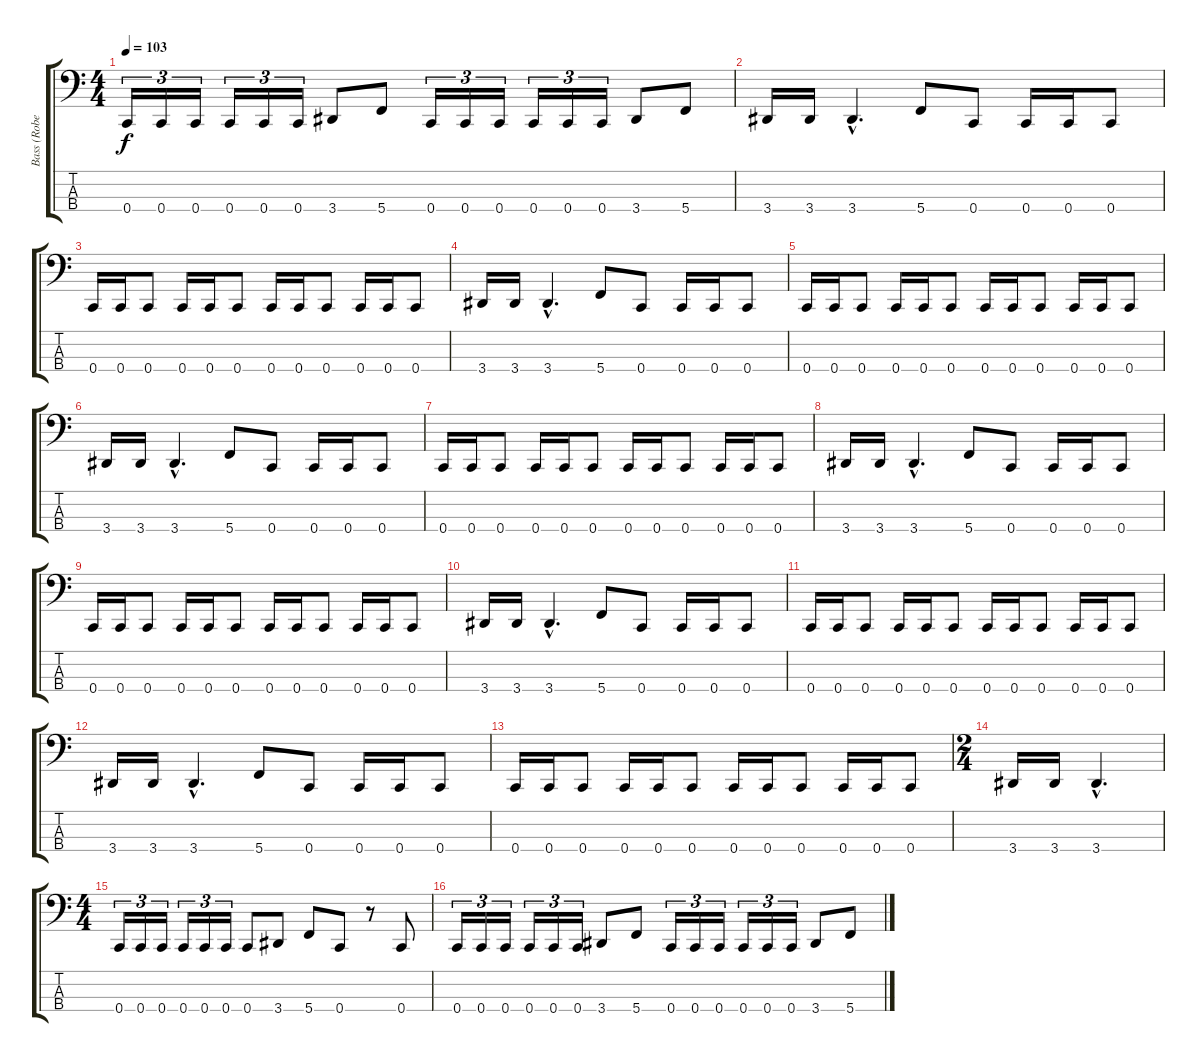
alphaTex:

\track ("Bass (Robert)" "Bass (Robe") {instrument electricbassfinger}
\staff {score tabs}
\tuning (F2 C2 G1 C1) {hide}
\ts (4 4)
\tempo 103
\clef f4
\ks c
0.4.16{tu (3 2) dy f} 0.4.16{tu (3 2)} 0.4.16{tu (3 2)} 0.4.16{tu (3 2)} 0.4.16{tu (3 2)} 0.4.16{tu (3 2)} 3.4.8 5.4.8 0.4.16{tu (3 2)} 0.4.16{tu (3 2)} 0.4.16{tu (3 2)} 0.4.16{tu (3 2)} 0.4.16{tu (3 2)} 0.4.16{tu (3 2)} 3.4.8 5.4.8 |
3.4.16 3.4.16 3.4{hac}.4{d} 5.4.8 0.4.8 0.4.16 0.4.16 0.4.8 |
0.4.16 0.4.16 0.4.8 0.4.16 0.4.16 0.4.8 0.4.16 0.4.16 0.4.8 0.4.16 0.4.16 0.4.8 |
3.4.16 3.4.16 3.4{hac}.4{d} 5.4.8 0.4.8 0.4.16 0.4.16 0.4.8 |
0.4.16 0.4.16 0.4.8 0.4.16 0.4.16 0.4.8 0.4.16 0.4.16 0.4.8 0.4.16 0.4.16 0.4.8 |
3.4.16 3.4.16 3.4{hac}.4{d} 5.4.8 0.4.8 0.4.16 0.4.16 0.4.8 |
0.4.16 0.4.16 0.4.8 0.4.16 0.4.16 0.4.8 0.4.16 0.4.16 0.4.8 0.4.16 0.4.16 0.4.8 |
3.4.16 3.4.16 3.4{hac}.4{d} 5.4.8 0.4.8 0.4.16 0.4.16 0.4.8 |
0.4.16 0.4.16 0.4.8 0.4.16 0.4.16 0.4.8 0.4.16 0.4.16 0.4.8 0.4.16 0.4.16 0.4.8 |
3.4.16 3.4.16 3.4{hac}.4{d} 5.4.8 0.4.8 0.4.16 0.4.16 0.4.8 |
0.4.16 0.4.16 0.4.8 0.4.16 0.4.16 0.4.8 0.4.16 0.4.16 0.4.8 0.4.16 0.4.16 0.4.8 |
3.4.16 3.4.16 3.4{hac}.4{d} 5.4.8 0.4.8 0.4.16 0.4.16 0.4.8 |
0.4.16 0.4.16 0.4.8 0.4.16 0.4.16 0.4.8 0.4.16 0.4.16 0.4.8 0.4.16 0.4.16 0.4.8 |
\ts (2 4)
3.4.16 3.4.16 3.4{hac}.4{d} |
\ts (4 4)
0.4.16{tu (3 2)} 0.4.16{tu (3 2)} 0.4.16{tu (3 2)} 0.4.16{tu (3 2)} 0.4.16{tu (3 2)} 0.4.16{tu (3 2)} 0.4.8 3.4.8 5.4.8 0.4.8 r.8 0.4.8 |
0.4.16{tu (3 2)} 0.4.16{tu (3 2)} 0.4.16{tu (3 2)} 0.4.16{tu (3 2)} 0.4.16{tu (3 2)} 0.4.16{tu (3 2)} 3.4.8 5.4.8 0.4.16{tu (3 2)} 0.4.16{tu (3 2)} 0.4.16{tu (3 2)} 0.4.16{tu (3 2)} 0.4.16{tu (3 2)} 0.4.16{tu (3 2)} 3.4.8 5.4.8
